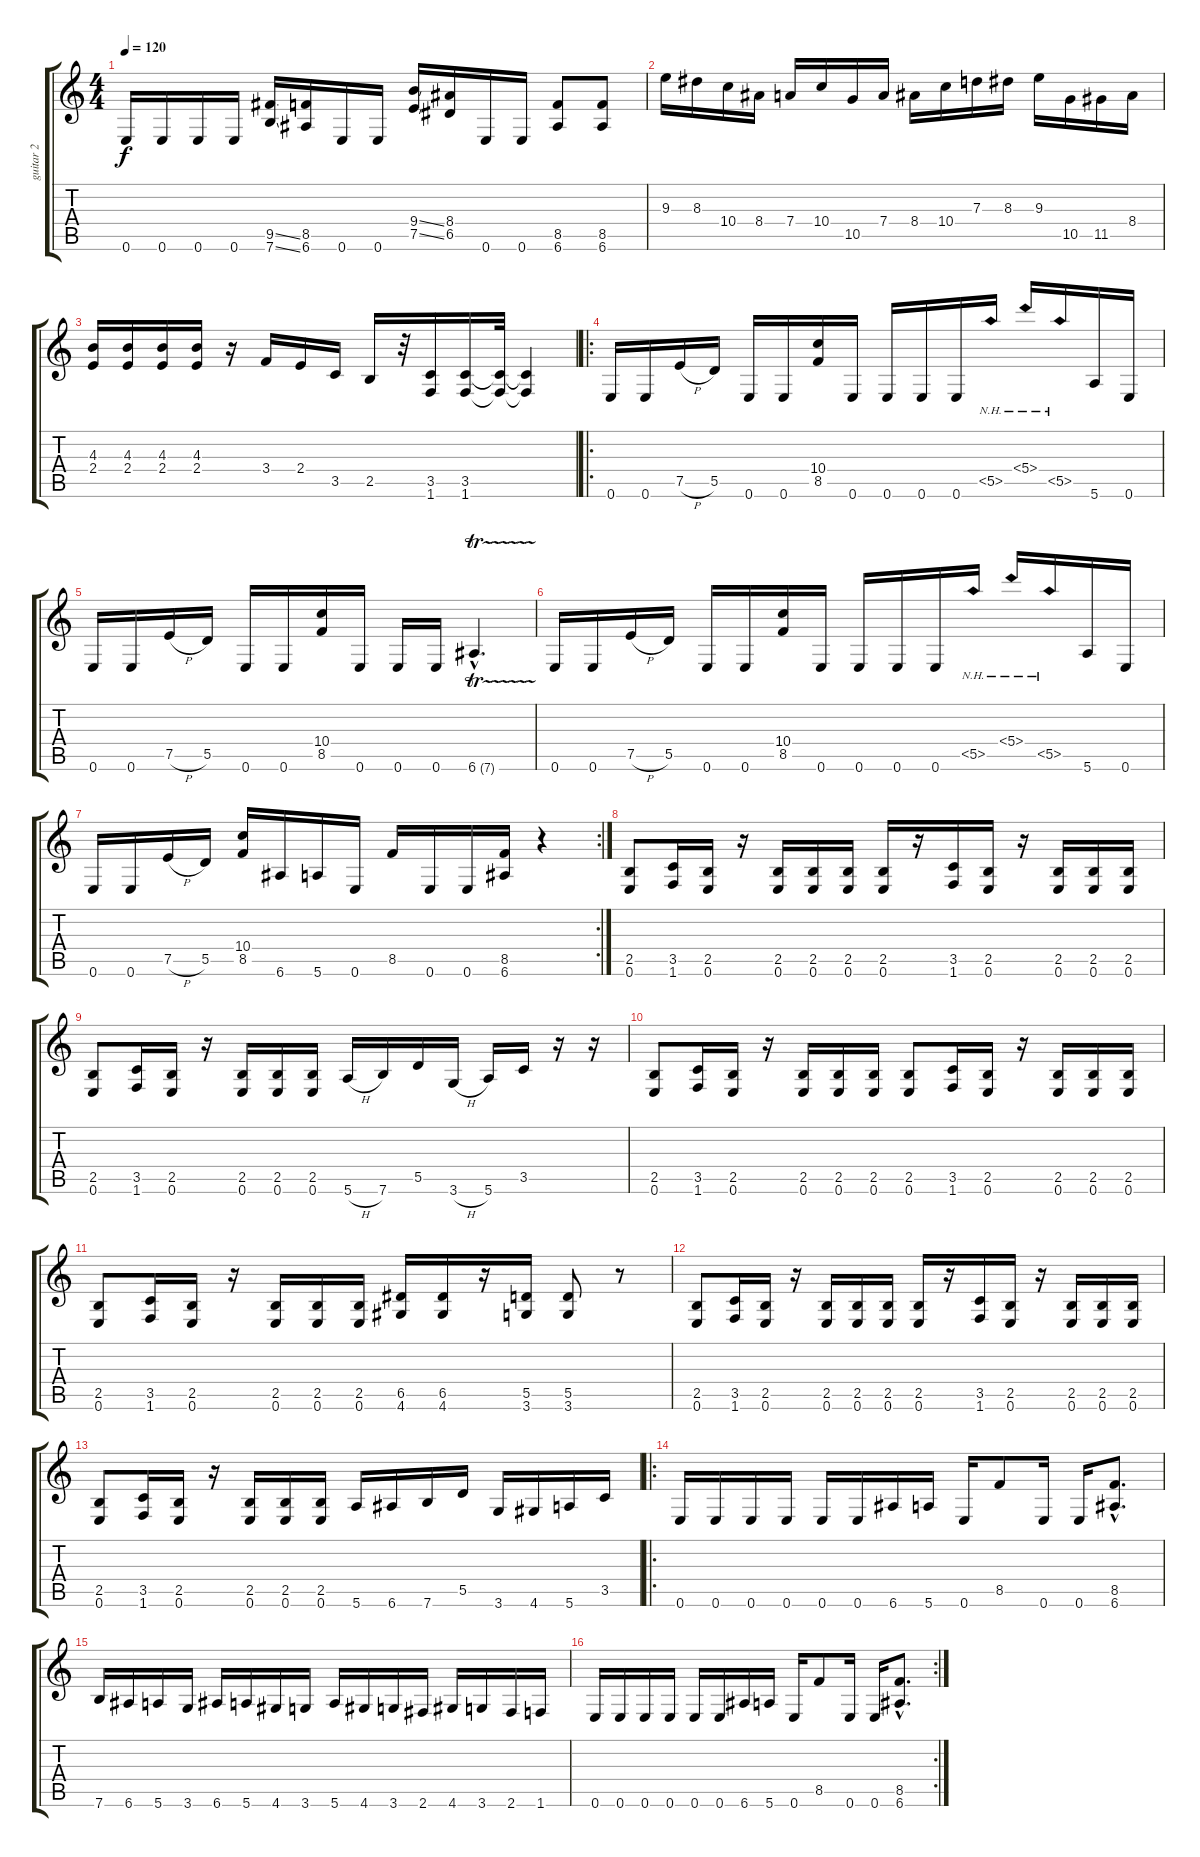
\track ("guitar 2" "guitar 2") {instrument distortionguitar}
\staff {score tabs}
\tuning (E4 B3 G3 D3 A2 E2) {hide}
\ts (4 4)
\tempo 120
\clef g2
\ks c
0.6.16{dy f} 0.6.16 0.6.16 0.6.16 (9.5{ss} 7.6{ss}).16 (8.5 6.6).16 0.6.16 0.6.16 (9.4{ss} 7.5{ss}).16 (8.4 6.5).16 0.6.16 0.6.16 (8.5 6.6).8 (8.5 6.6).8 |
9.3.16 8.3.16 10.4.16 8.4.16 7.4.16 10.4.16 10.5.16 7.4.16 8.4.16 10.4.16 7.3.16 8.3.16 9.3.16 10.5.16 11.5.16 8.4.16 |
(4.3 2.4).16 (4.3 2.4).16 (4.3 2.4).16 (4.3 2.4).16 r.16 3.4.16 2.4.16 3.5.16 2.5.16 r.32 (3.5 1.6).16 (3.5 1.6).16 (3.5{t} 1.6{t}).32 (3.5{t} 1.6{t}).4 |
\ro
0.6.16 0.6.16 7.5{h}.16 5.5.16 0.6.16 0.6.16 (10.4 8.5).16 0.6.16 0.6.16 0.6.16 0.6.16 5.5{nh}.16 5.4{nh}.16 5.5{nh}.16 5.6.16 0.6.16 |
0.6.16 0.6.16 7.5{h}.16 5.5.16 0.6.16 0.6.16 (10.4 8.5).16 0.6.16 0.6.16 0.6.16 6.6{tr (7 32) hac}.4{d} |
0.6.16 0.6.16 7.5{h}.16 5.5.16 0.6.16 0.6.16 (10.4 8.5).16 0.6.16 0.6.16 0.6.16 0.6.16 5.5{nh}.16 5.4{nh}.16 5.5{nh}.16 5.6.16 0.6.16 |
\rc 2
0.6.16 0.6.16 7.5{h}.16 5.5.16 (10.4 8.5).16 6.6.16 5.6.16 0.6.16 8.5.16 0.6.16 0.6.16 (8.5 6.6).16 r.4 |
(2.5 0.6).8 (3.5 1.6).16 (2.5 0.6).16 r.16 (2.5 0.6).16 (2.5 0.6).16 (2.5 0.6).16 (2.5 0.6).16 r.16 (3.5 1.6).16 (2.5 0.6).16 r.16 (2.5 0.6).16 (2.5 0.6).16 (2.5 0.6).16 |
(2.5 0.6).8 (3.5 1.6).16 (2.5 0.6).16 r.16 (2.5 0.6).16 (2.5 0.6).16 (2.5 0.6).16 5.6{h}.16 7.6.16 5.5.16 3.6{h}.16 5.6.16 3.5.16 r.16 r.16 |
(2.5 0.6).8 (3.5 1.6).16 (2.5 0.6).16 r.16 (2.5 0.6).16 (2.5 0.6).16 (2.5 0.6).16 (2.5 0.6).8 (3.5 1.6).16 (2.5 0.6).16 r.16 (2.5 0.6).16 (2.5 0.6).16 (2.5 0.6).16 |
(2.5 0.6).8 (3.5 1.6).16 (2.5 0.6).16 r.16 (2.5 0.6).16 (2.5 0.6).16 (2.5 0.6).16 (6.5 4.6).16 (6.5 4.6).16 r.16 (5.5 3.6).16 (5.5 3.6).8 r.8 |
(2.5 0.6).8 (3.5 1.6).16 (2.5 0.6).16 r.16 (2.5 0.6).16 (2.5 0.6).16 (2.5 0.6).16 (2.5 0.6).16 r.16 (3.5 1.6).16 (2.5 0.6).16 r.16 (2.5 0.6).16 (2.5 0.6).16 (2.5 0.6).16 |
(2.5 0.6).8 (3.5 1.6).16 (2.5 0.6).16 r.16 (2.5 0.6).16 (2.5 0.6).16 (2.5 0.6).16 5.6.16 6.6.16 7.6.16 5.5.16 3.6.16 4.6.16 5.6.16 3.5.16 |
\ro
0.6.16 0.6.16 0.6.16 0.6.16 0.6.16 0.6.16 6.6.16 5.6.16 0.6.16 8.5.8 0.6.16 0.6.16 (8.5{hac} 6.6{hac}).8{d} |
7.6.16 6.6.16 5.6.16 3.6.16 6.6.16 5.6.16 4.6.16 3.6.16 5.6.16 4.6.16 3.6.16 2.6.16 4.6.16 3.6.16 2.6.16 1.6.16 |
\rc 2
0.6.16 0.6.16 0.6.16 0.6.16 0.6.16 0.6.16 6.6.16 5.6.16 0.6.16 8.5.8 0.6.16 0.6.16 (8.5{hac} 6.6{hac}).8{d}
